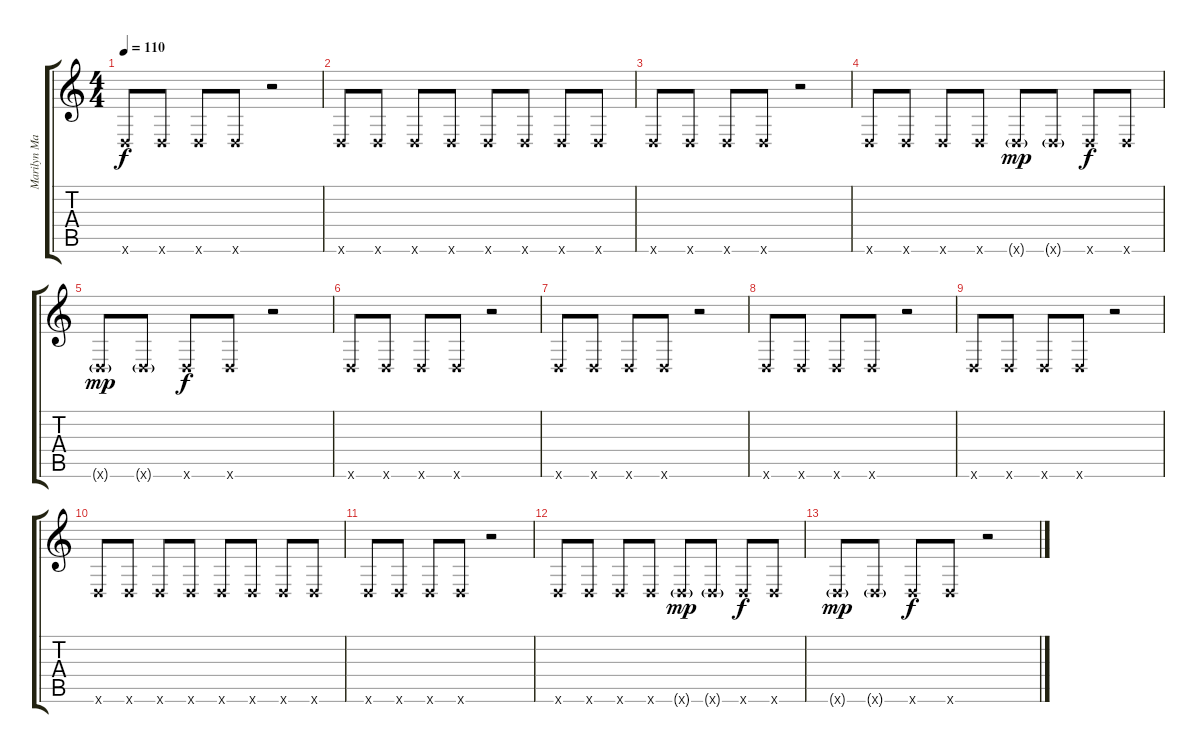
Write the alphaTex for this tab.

\track ("Marilyn Manson" "Marilyn Ma") {instrument overdrivenguitar}
\staff {score tabs}
\tuning (E4 B3 G3 D3 A2 D2) {hide}
\ts (4 4)
\tempo 110
\clef g2
\ks c
0.6{x}.8{dy f} 0.6{x}.8 0.6{x}.8 0.6{x}.8 r.2 |
0.6{x}.8 0.6{x}.8 0.6{x}.8 0.6{x}.8 0.6{x}.8 0.6{x}.8 0.6{x}.8 0.6{x}.8 |
0.6{x}.8 0.6{x}.8 0.6{x}.8 0.6{x}.8 r.2 |
0.6{x}.8 0.6{x}.8 0.6{x}.8 0.6{x}.8 0.6{g x}.8{dy mp} 0.6{g x}.8 0.6{x}.8{dy f} 0.6{x}.8 |
0.6{g x}.8{dy mp} 0.6{g x}.8 0.6{x}.8{dy f} 0.6{x}.8 r.2 |
0.6{x}.8 0.6{x}.8 0.6{x}.8 0.6{x}.8 r.2 |
0.6{x}.8 0.6{x}.8 0.6{x}.8 0.6{x}.8 r.2 |
0.6{x}.8 0.6{x}.8 0.6{x}.8 0.6{x}.8 r.2 |
0.6{x}.8 0.6{x}.8 0.6{x}.8 0.6{x}.8 r.2 |
0.6{x}.8 0.6{x}.8 0.6{x}.8 0.6{x}.8 0.6{x}.8 0.6{x}.8 0.6{x}.8 0.6{x}.8 |
0.6{x}.8 0.6{x}.8 0.6{x}.8 0.6{x}.8 r.2 |
0.6{x}.8 0.6{x}.8 0.6{x}.8 0.6{x}.8 0.6{g x}.8{dy mp} 0.6{g x}.8 0.6{x}.8{dy f} 0.6{x}.8 |
0.6{g x}.8{dy mp} 0.6{g x}.8 0.6{x}.8{dy f} 0.6{x}.8 r.2
